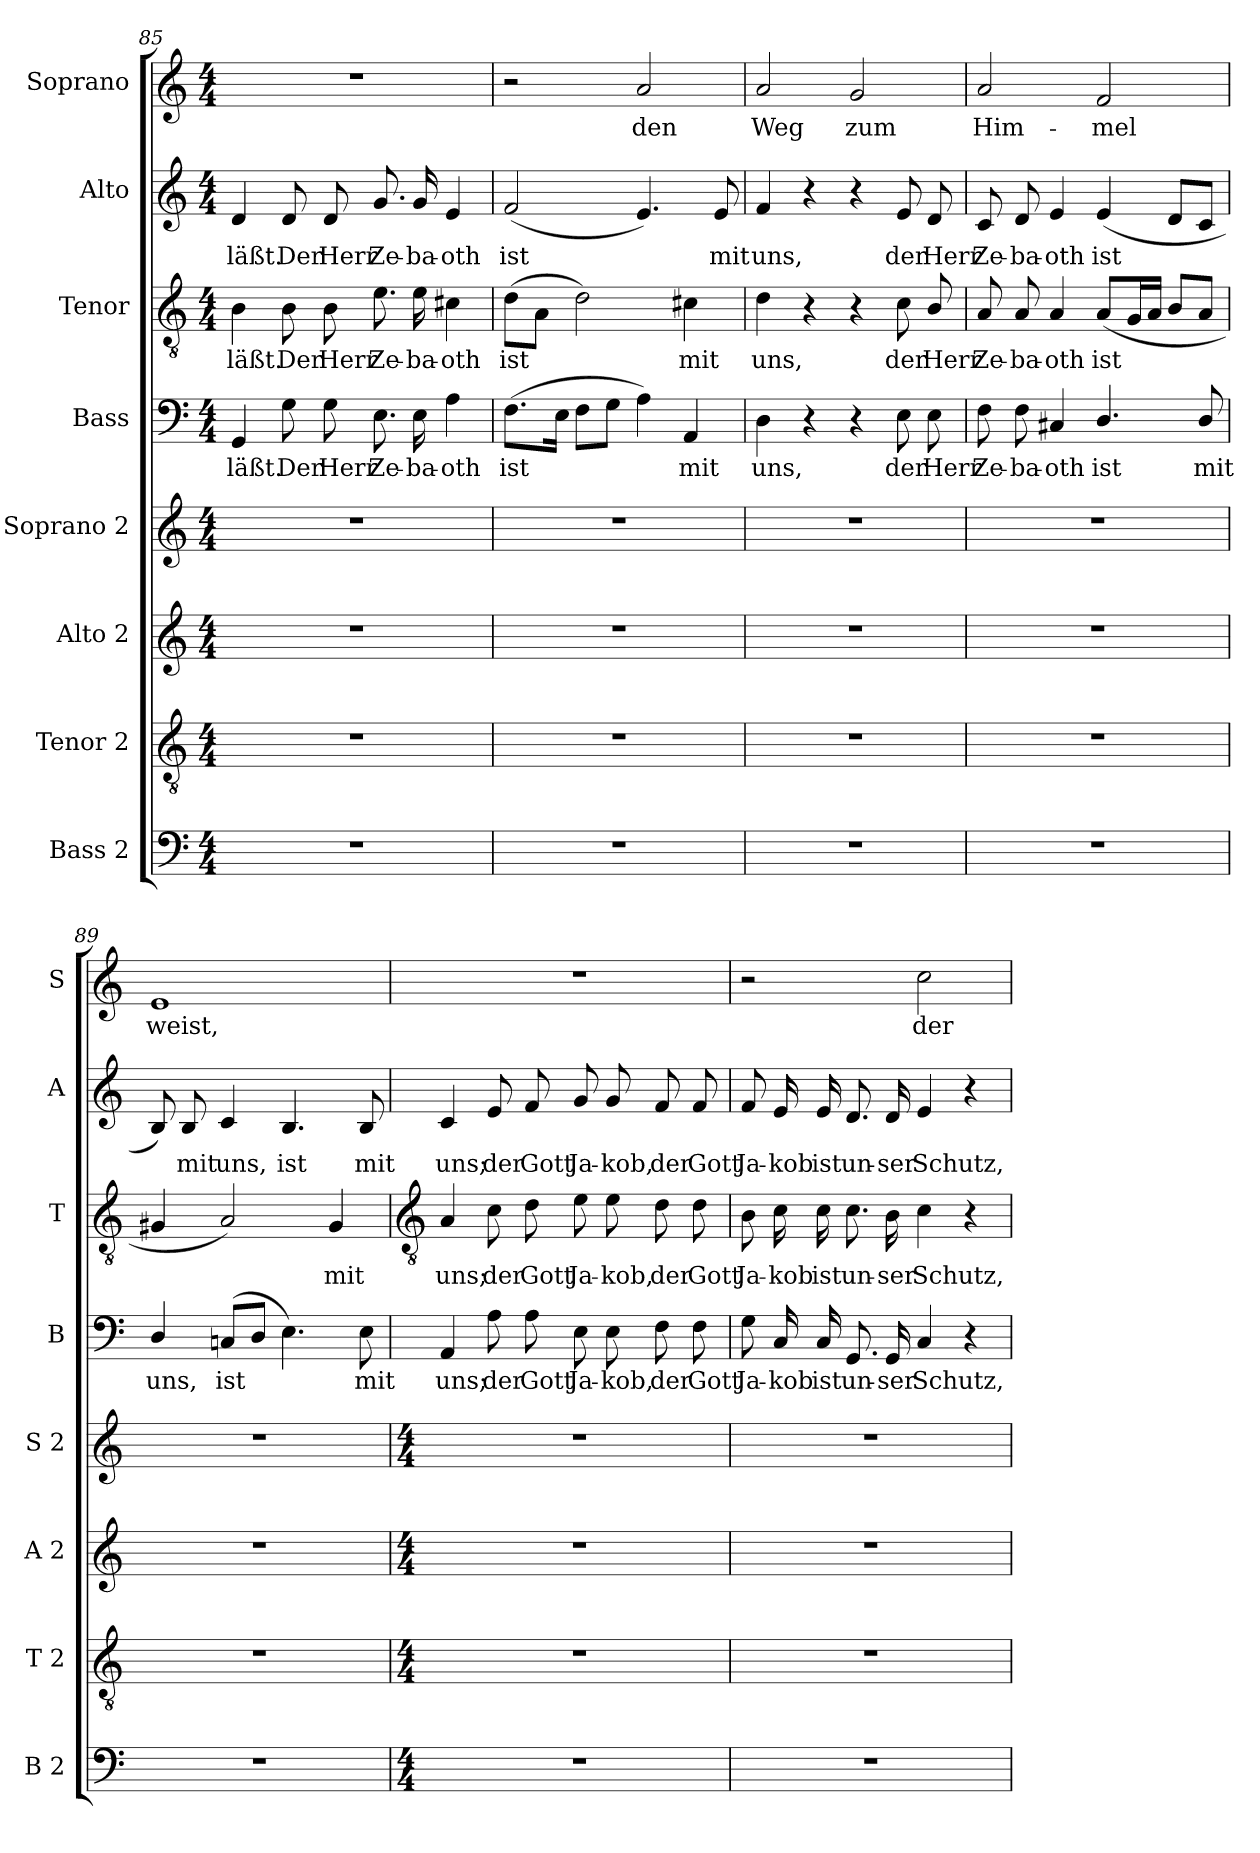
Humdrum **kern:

**kern	**kern	**kern	**kern	**kern	**text	**kern	**text	**kern	**text	**kern	**text
*part8	*part7	*part6	*part5	*part4	*part4	*part3	*part3	*part2	*part2	*part1	*part1
*staff8	*staff7	*staff6	*staff5	*staff4	*staff4	*staff3	*staff3	*staff2	*staff2	*staff1	*staff1
*I"Bass 2	*I"Tenor 2	*I"Alto 2	*I"Soprano 2	*I"Bass	*	*I"Tenor	*	*I"Alto	*	*I"Soprano	*
*I'B 2	*I'T 2	*I'A 2	*I'S 2	*I'B	*	*I'T	*	*I'A	*	*I'S	*
!!LO:LB:g=z
*clefF4	*clefGv2	*clefG2	*clefG2	*clefF4	*	*clefGv2	*	*clefG2	*	*clefG2	*
*k[]	*k[]	*k[]	*k[]	*k[]	*	*k[]	*	*k[]	*	*k[]	*
*C:	*C:	*C:	*C:	*C:	*	*C:	*	*C:	*	*C:	*
*M4/4	*M4/4	*M4/4	*M4/4	*M4/4	*	*M4/4	*	*M4/4	*	*M4/4	*
=85	=85	=85	=85	=85	=85	=85	=85	=85	=85	=85	=85
!	!	!	!	!	!LO:LY:b	!	!LO:LY:b	!	!LO:LY:b	!	!
1r	1r	1r	1r	4GG	läßt.	4B	läßt.	4d	läßt.	1r	.
!	!	!	!	!	!LO:LY:b	!	!LO:LY:b	!	!LO:LY:b	!	!
.	.	.	.	8G	Der	8B	Der	8d	Der	.	.
!	!	!	!	!	!LO:LY:b	!	!LO:LY:b	!	!LO:LY:b	!	!
.	.	.	.	8G	Herr	8B	Herr	8d	Herr	.	.
!	!	!	!	!	!LO:LY:b	!	!LO:LY:b	!	!LO:LY:b	!	!
.	.	.	.	8.E	Ze-	8.e	Ze-	8.g	Ze-	.	.
!	!	!	!	!	!LO:LY:b	!	!LO:LY:b	!	!LO:LY:b	!	!
.	.	.	.	16E	-ba-	16e	-ba-	16g	-ba-	.	.
!	!	!	!	!	!LO:LY:b	!	!LO:LY:b	!	!LO:LY:b	!	!
.	.	.	.	4A	-oth	4c#X	-oth	4e	-oth	.	.
=86	=86	=86	=86	=86	=86	=86	=86	=86	=86	=86	=86
!	!	!	!	!	!LO:LY:b	!	!LO:LY:b	!	!LO:LY:b	!	!
1r	1r	1r	1r	(>8.FL	ist	(>8dL	ist	(<2f	ist	2r	.
.	.	.	.	.	.	8AJ	.	.	.	.	.
.	.	.	.	16EJ	.	.	.	.	.	.	.
.	.	.	.	8FL	.	2d)	.	.	.	.	.
.	.	.	.	8GJ	.	.	.	.	.	.	.
!	!	!	!	!	!	!	!	!	!	!	!LO:LY:b
.	.	.	.	4A)	.	.	.	4.e)	.	2a	den
!	!	!	!	!	!LO:LY:b	!	!LO:LY:b	!	!	!	!
.	.	.	.	4AA	mit	4c#X	mit	.	.	.	.
!	!	!	!	!	!	!	!	!	!LO:LY:b	!	!
.	.	.	.	.	.	.	.	8e	mit	.	.
=87	=87	=87	=87	=87	=87	=87	=87	=87	=87	=87	=87
!	!	!	!	!	!LO:LY:b	!	!LO:LY:b	!	!LO:LY:b	!	!LO:LY:b
1r	1r	1r	1r	4D	uns,	4d	uns,	4f	uns,	2a	Weg
.	.	.	.	4r	.	4r	.	4r	.	.	.
!	!	!	!	!	!	!	!	!	!	!	!LO:LY:b
.	.	.	.	4r	.	4r	.	4r	.	2g	zum
!	!	!	!	!	!LO:LY:b	!	!LO:LY:b	!	!LO:LY:b	!	!
.	.	.	.	8E	der	8c	der	8e	der	.	.
!	!	!	!	!	!LO:LY:b	!	!LO:LY:b	!	!LO:LY:b	!	!
.	.	.	.	8E	Herr	8B/	Herr	8d	Herr	.	.
=88	=88	=88	=88	=88	=88	=88	=88	=88	=88	=88	=88
!	!	!	!	!	!LO:LY:b	!	!LO:LY:b	!	!LO:LY:b	!	!LO:LY:b
1r	1r	1r	1r	8F	Ze-	8A	Ze-	8c	Ze-	2a	Him-
!	!	!	!	!	!LO:LY:b	!	!LO:LY:b	!	!LO:LY:b	!	!
.	.	.	.	8F	-ba-	8A	-ba-	8d	-ba-	.	.
!	!	!	!	!	!LO:LY:b	!	!LO:LY:b	!	!LO:LY:b	!	!
.	.	.	.	4C#X	-oth	4A	-oth	4e	-oth	.	.
!	!	!	!	!	!LO:LY:b	!	!LO:LY:b	!	!LO:LY:b	!	!LO:LY:b
.	.	.	.	4.D/	ist	(<8AL	ist	(<4e	ist	2f	-mel
.	.	.	.	.	.	16GL	.	.	.	.	.
.	.	.	.	.	.	16AJJ	.	.	.	.	.
.	.	.	.	.	.	8BL	.	8dL	.	.	.
!	!	!	!	!	!LO:LY:b	!	!	!	!	!	!
.	.	.	.	8D/	mit	8AJ	.	8cJ	.	.	.
=89	=89	=89	=89	=89	=89	=89	=89	=89	=89	=89	=89
!	!	!	!	!	!LO:LY:b	!	!	!	!	!	!LO:LY:b
1r	1r	1r	1r	4D/	uns,	4G#X	.	8B)	.	1e	weist,
!	!	!	!	!	!	!	!	!	!LO:LY:b	!	!
.	.	.	.	.	.	.	.	8B	mit	.	.
!	!	!	!	!	!LO:LY:b	!	!	!	!LO:LY:b	!	!
.	.	.	.	(<8CnL	ist	2A)	.	4c	uns,	.	.
.	.	.	.	8DJ	.	.	.	.	.	.	.
!	!	!	!	!	!	!	!	!	!LO:LY:b	!	!
.	.	.	.	4.E)	.	.	.	4.B	ist	.	.
!	!	!	!	!	!	!	!LO:LY:b	!	!	!	!
.	.	.	.	.	.	4G#	mit	.	.	.	.
!	!	!	!	!	!LO:LY:b	!	!	!	!LO:LY:b	!	!
.	.	.	.	8E	mit	.	.	8B	mit	.	.
!!LO:LB:g=z
=90	=90	=90	=90	=90	=90	=90	=90	=90	=90	=90	=90
*	*	*	*	*	*	*clefGv2	*	*	*	*	*
*M4/4	*M4/4	*M4/4	*M4/4	*	*	*	*	*	*	*	*
!	!	!	!	!	!LO:LY:b	!	!LO:LY:b	!	!LO:LY:b	!	!
1r	1r	1r	1r	4AA	uns;	4A	uns;	4c	uns;	1r	.
!	!	!	!	!	!LO:LY:b	!	!LO:LY:b	!	!LO:LY:b	!	!
.	.	.	.	8A	der	8c	der	8e	der	.	.
!	!	!	!	!	!LO:LY:b	!	!LO:LY:b	!	!LO:LY:b	!	!
.	.	.	.	8A	Gott	8d	Gott	8f	Gott	.	.
!	!	!	!	!	!LO:LY:b	!	!LO:LY:b	!	!LO:LY:b	!	!
.	.	.	.	8E	Ja-	8e	Ja-	8g	Ja-	.	.
!	!	!	!	!	!LO:LY:b	!	!LO:LY:b	!	!LO:LY:b	!	!
.	.	.	.	8E	-kob,	8e	-kob,	8g	-kob,	.	.
!	!	!	!	!	!LO:LY:b	!	!LO:LY:b	!	!LO:LY:b	!	!
.	.	.	.	8F	der	8d	der	8f	der	.	.
!	!	!	!	!	!LO:LY:b	!	!LO:LY:b	!	!LO:LY:b	!	!
.	.	.	.	8F	Gott	8d	Gott	8f	Gott	.	.
=91	=91	=91	=91	=91	=91	=91	=91	=91	=91	=91	=91
!	!	!	!	!	!LO:LY:b	!	!LO:LY:b	!	!LO:LY:b	!	!
1r	1r	1r	1r	8G	Ja-	8B	Ja-	8f	Ja-	2r	.
!	!	!	!	!	!LO:LY:b	!	!LO:LY:b	!	!LO:LY:b	!	!
.	.	.	.	16C	-kob	16c	-kob	16e	-kob	.	.
!	!	!	!	!	!LO:LY:b	!	!LO:LY:b	!	!LO:LY:b	!	!
.	.	.	.	16C	ist	16c	ist	16e	ist	.	.
!	!	!	!	!	!LO:LY:b	!	!LO:LY:b	!	!LO:LY:b	!	!
.	.	.	.	8.GG	un-	8.c	un-	8.d	un-	.	.
!	!	!	!	!	!LO:LY:b	!	!LO:LY:b	!	!LO:LY:b	!	!
.	.	.	.	16GG	-ser	16B	-ser	16d	-ser	.	.
!	!	!	!	!	!LO:LY:b	!	!LO:LY:b	!	!LO:LY:b	!	!LO:LY:b
.	.	.	.	4C	Schutz,	4c	Schutz,	4e	Schutz,	2cc	der
.	.	.	.	4r	.	4r	.	4r	.	.	.
=	=	=	=	=	=	=	=	=	=	=	=
*-	*-	*-	*-	*-	*-	*-	*-	*-	*-	*-	*-
